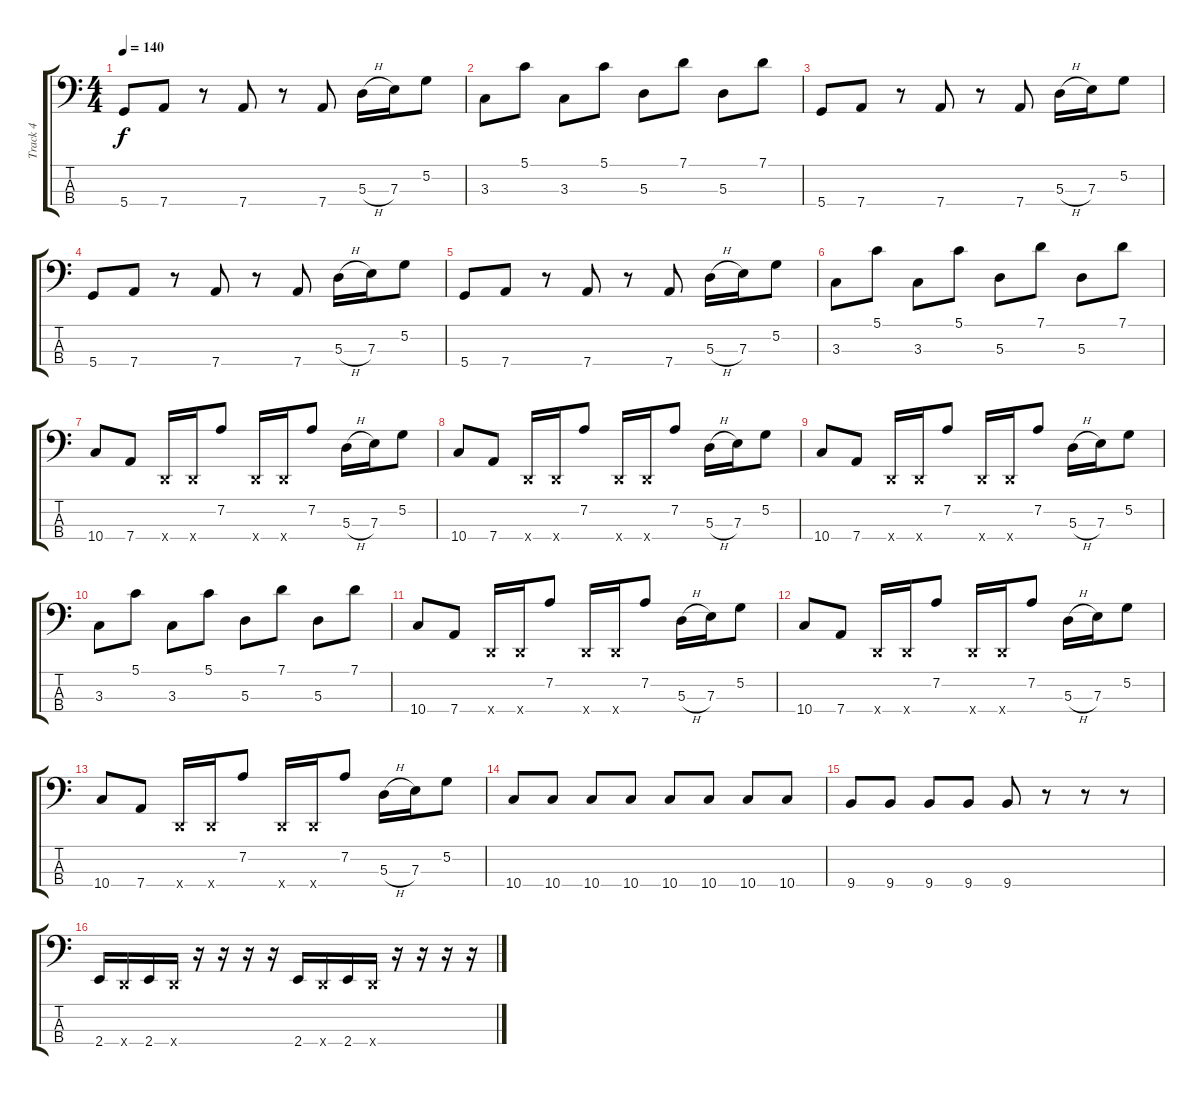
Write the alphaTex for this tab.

\track ("Track 4" "Track 4") {instrument slapbass1}
\staff {score tabs}
\tuning (G2 D2 A1 D1) {hide}
\ts (4 4)
\tempo 140
\clef f4
\ks c
5.4.8{dy f} 7.4.8 r.8 7.4.8 r.8 7.4.8 5.3{h}.16 7.3.16 5.2.8 |
3.3.8 5.1.8 3.3.8 5.1.8 5.3.8 7.1.8 5.3.8 7.1.8 |
5.4.8 7.4.8 r.8 7.4.8 r.8 7.4.8 5.3{h}.16 7.3.16 5.2.8 |
5.4.8 7.4.8 r.8 7.4.8 r.8 7.4.8 5.3{h}.16 7.3.16 5.2.8 |
5.4.8 7.4.8 r.8 7.4.8 r.8 7.4.8 5.3{h}.16 7.3.16 5.2.8 |
3.3.8 5.1.8 3.3.8 5.1.8 5.3.8 7.1.8 5.3.8 7.1.8 |
10.4.8 7.4.8 0.4{x}.16 0.4{x}.16 7.2.8 0.4{x}.16 0.4{x}.16 7.2.8 5.3{h}.16 7.3.16 5.2.8 |
10.4.8 7.4.8 0.4{x}.16 0.4{x}.16 7.2.8 0.4{x}.16 0.4{x}.16 7.2.8 5.3{h}.16 7.3.16 5.2.8 |
10.4.8 7.4.8 0.4{x}.16 0.4{x}.16 7.2.8 0.4{x}.16 0.4{x}.16 7.2.8 5.3{h}.16 7.3.16 5.2.8 |
3.3.8 5.1.8 3.3.8 5.1.8 5.3.8 7.1.8 5.3.8 7.1.8 |
10.4.8 7.4.8 0.4{x}.16 0.4{x}.16 7.2.8 0.4{x}.16 0.4{x}.16 7.2.8 5.3{h}.16 7.3.16 5.2.8 |
10.4.8 7.4.8 0.4{x}.16 0.4{x}.16 7.2.8 0.4{x}.16 0.4{x}.16 7.2.8 5.3{h}.16 7.3.16 5.2.8 |
10.4.8 7.4.8 0.4{x}.16 0.4{x}.16 7.2.8 0.4{x}.16 0.4{x}.16 7.2.8 5.3{h}.16 7.3.16 5.2.8 |
10.4.8 10.4.8 10.4.8 10.4.8 10.4.8 10.4.8 10.4.8 10.4.8 |
9.4.8 9.4.8 9.4.8 9.4.8 9.4.8 r.8 r.8 r.8 |
2.4.16 0.4{x}.16 2.4.16 0.4{x}.16 r.16 r.16 r.16 r.16 2.4.16 0.4{x}.16 2.4.16 0.4{x}.16 r.16 r.16 r.16 r.16
